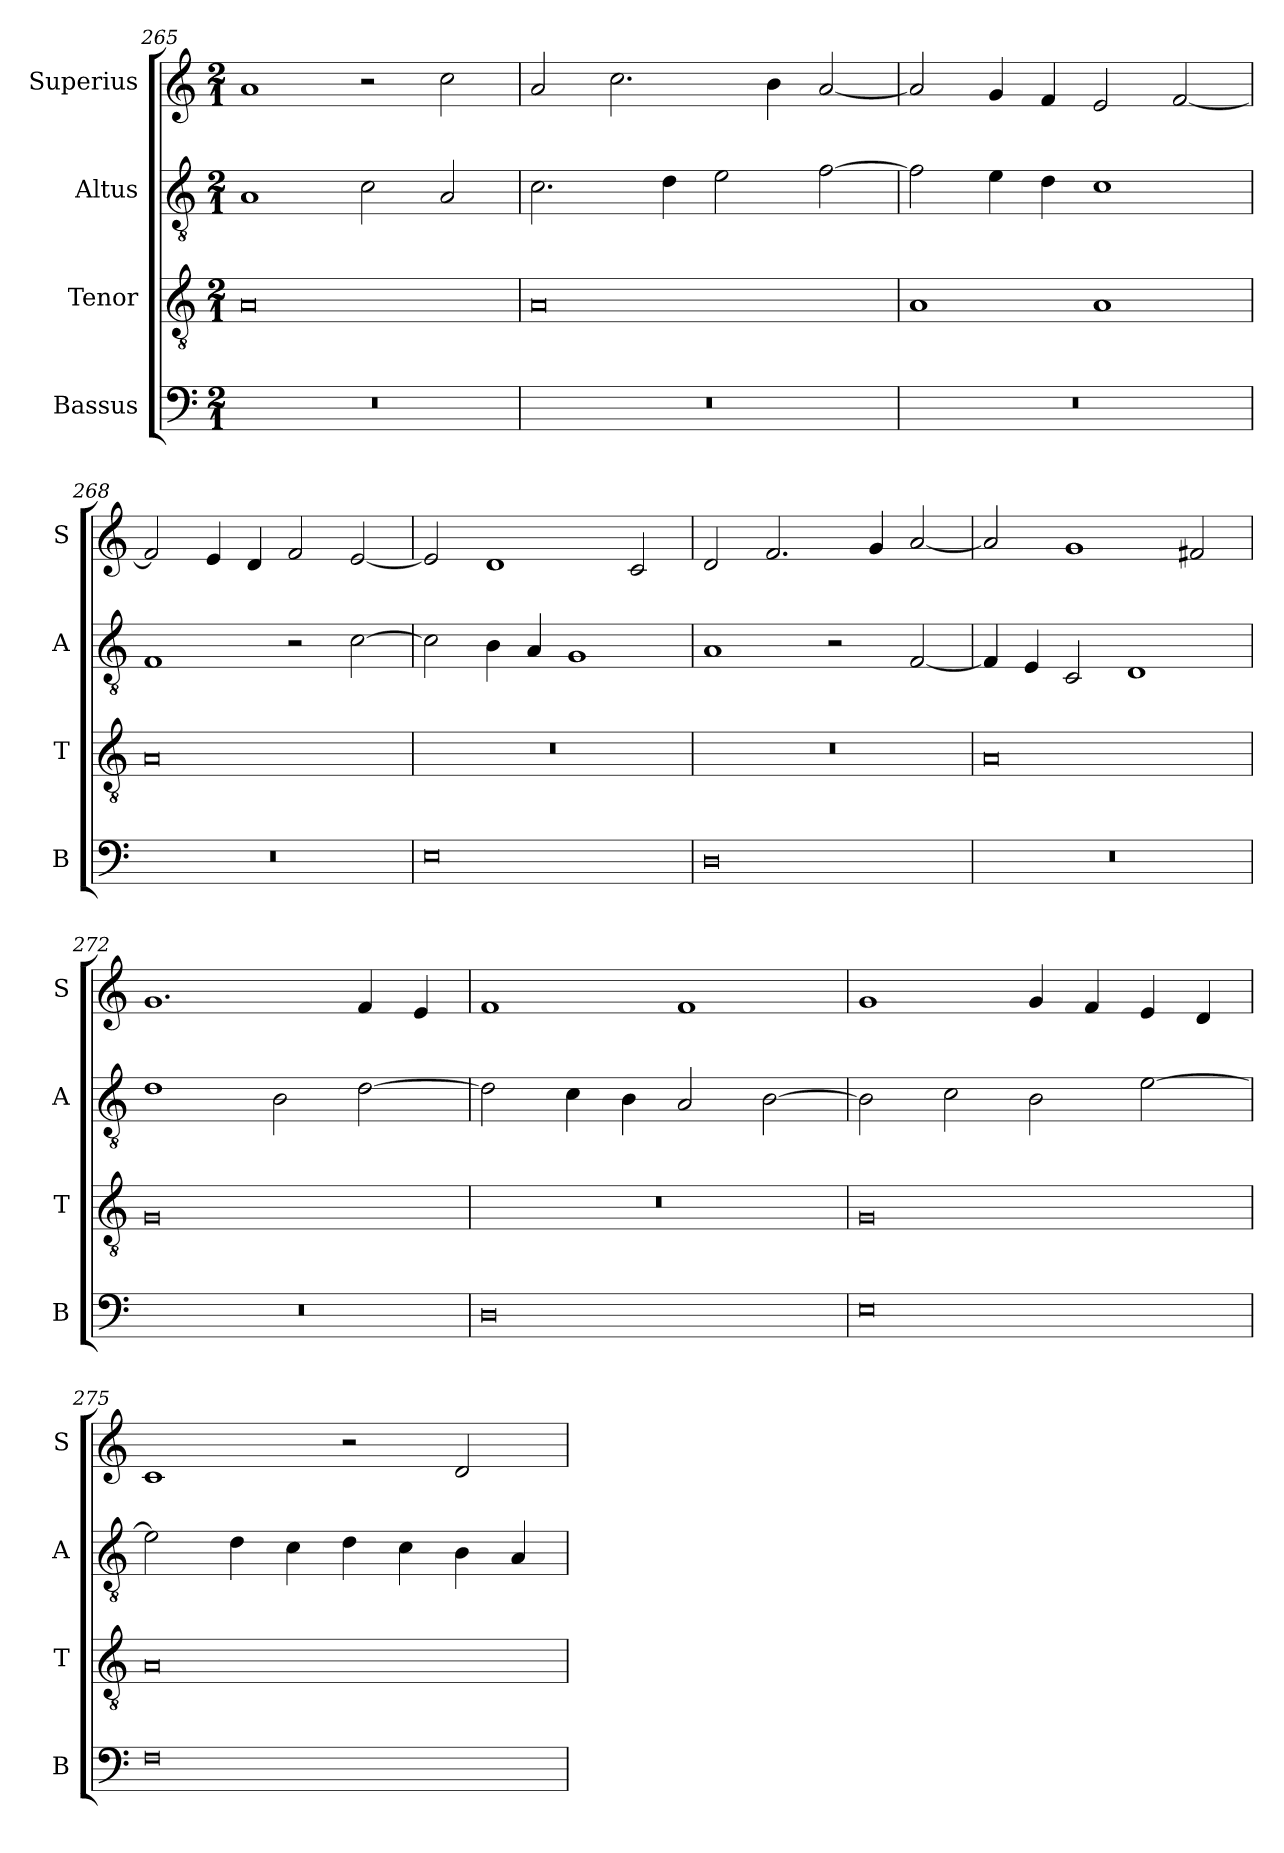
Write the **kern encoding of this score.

**kern	**kern	**kern	**kern
*part4	*part3	*part2	*part1
*staff4	*staff3	*staff2	*staff1
*I"Bassus	*I"Tenor	*I"Altus	*I"Superius
*I'B	*I'T	*I'A	*I'S
*clefF4	*clefGv2	*clefGv2	*clefG2
*k[]	*k[]	*k[]	*k[]
*M2/1	*M2/1	*M2/1	*M2/1
=265	=265	=265	=265
0r	0A	1A	1a
.	.	2c\	2r
.	.	2A/	2cc\
=266	=266	=266	=266
0r	0A	2.c\	2a/
.	.	.	2.cc\
.	.	4d\	.
.	.	2e\	.
.	.	.	4b\
.	.	[2f\	[2a/
=267	=267	=267	=267
0r	1A	2f\]	2a/]
.	.	4e\	4g/
.	.	4d\	4f/
.	1A	1c	2e/
.	.	.	[2f/
=268	=268	=268	=268
0r	0A	1F	2f/]
.	.	.	4e/
.	.	.	4d/
.	.	2r	2f/
.	.	[2c\	[2e/
=269	=269	=269	=269
0E	0r	2c\]	2e/]
.	.	4B\	1d
.	.	4A/	.
.	.	1G	.
.	.	.	2c/
=270	=270	=270	=270
0D	0r	1A	2d/
.	.	.	2.f/
.	.	2r	.
.	.	.	4g/
.	.	[2F/	[2a/
=271	=271	=271	=271
0r	0A	4F/]	2a/]
.	.	4E/	.
.	.	2C/	1g
.	.	1D	.
.	.	.	2f#X/
=272	=272	=272	=272
0r	0G	1d	1.g
.	.	2B\	.
.	.	[2d\	4f/
.	.	.	4e/
=273	=273	=273	=273
0D	0r	2d\]	1f
.	.	4c\	.
.	.	4B\	.
.	.	2A/	1f
.	.	[2B\	.
=274	=274	=274	=274
0E	0G	2B\]	1g
.	.	2c\	.
.	.	2B\	4g/
.	.	.	4f/
.	.	[2e\	4e/
.	.	.	4d/
=275	=275	=275	=275
0F	0A	2e\]	1c
.	.	4d\	.
.	.	4c\	.
.	.	4d\	2r
.	.	4c\	.
.	.	4B\	2d/
.	.	4A/	.
=	=	=	=
*-	*-	*-	*-
